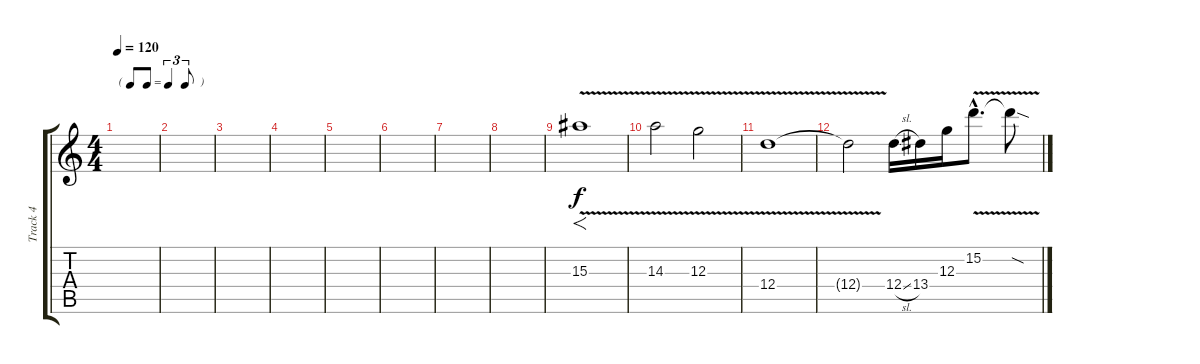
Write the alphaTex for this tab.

\track ("Track 4" "Track 4") {instrument overdrivenguitar}
\staff {score tabs}
\tuning (E4 B3 G3 D3 A2 D2) {hide}
\ts (4 4)
\tf triplet8th
\tempo 120
\clef g2
\ks c
|
|
|
|
|
|
|
|
15.3{v}.1{f} |
14.3{v}.2 12.3{v}.2 |
12.4{v}.1 |
12.4{t}.2 12.4{sl}.16 13.4.16 12.3.16 15.2{v hac}.8{d} 15.2{sod t}.8
